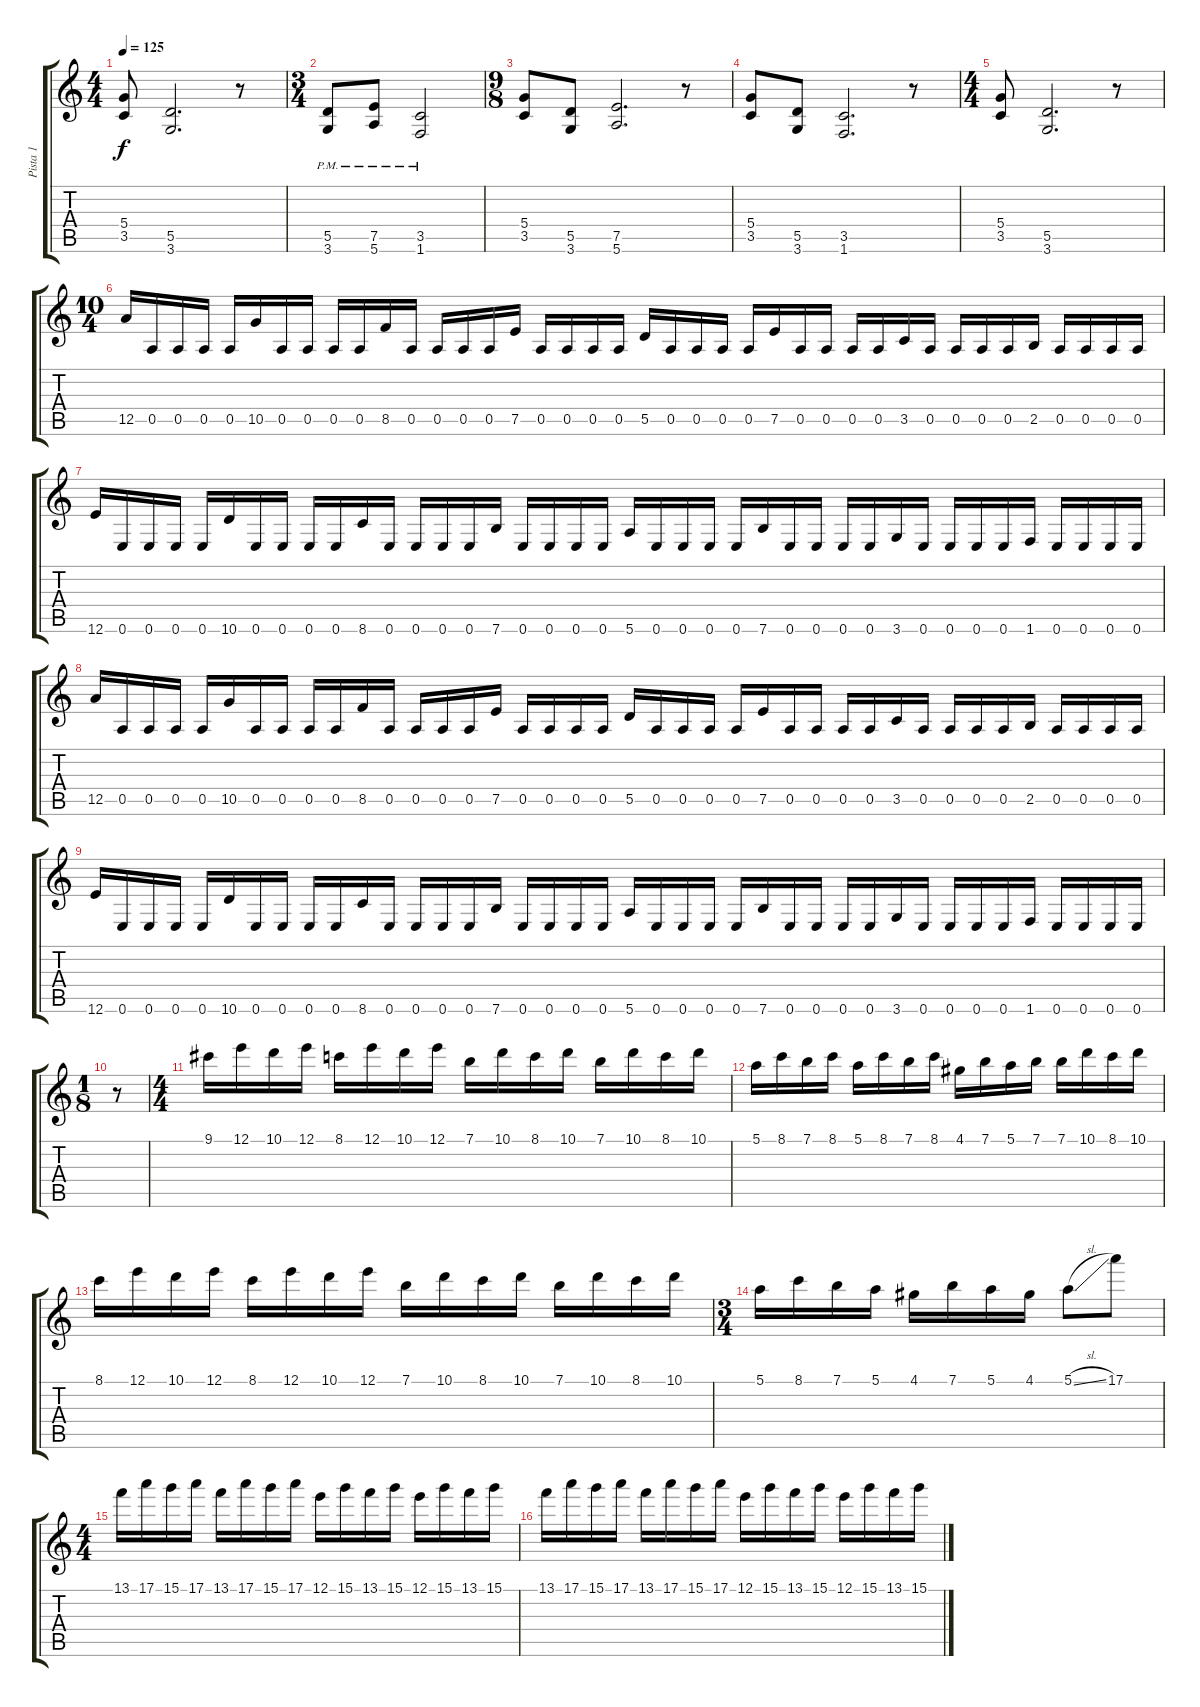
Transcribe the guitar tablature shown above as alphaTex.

\track ("Pista 1" "Pista 1") {instrument distortionguitar}
\staff {score tabs}
\tuning (E4 B3 G3 D3 A2 E2) {hide}
\ts (4 4)
\tempo 125
\clef g2
\ks c
(5.4 3.5).8{dy f} (5.5 3.6).2{d} r.8 |
\ts (3 4)
(5.5{pm} 3.6{pm}).8 (7.5{pm} 5.6{pm}).8 (3.5{pm} 1.6).2 |
\ts (9 8)
(5.4 3.5).8 (5.5 3.6).8 (7.5 5.6).2{d} r.8 |
(5.4 3.5).8 (5.5 3.6).8 (3.5 1.6).2{d} r.8 |
\ts (4 4)
(5.4 3.5).8 (5.5 3.6).2{d} r.8 |
\ts (10 4)
12.5.16 0.5.16 0.5.16 0.5.16 0.5.16 10.5.16 0.5.16 0.5.16 0.5.16 0.5.16 8.5.16 0.5.16 0.5.16 0.5.16 0.5.16 7.5.16 0.5.16 0.5.16 0.5.16 0.5.16 5.5.16 0.5.16 0.5.16 0.5.16 0.5.16 7.5.16 0.5.16 0.5.16 0.5.16 0.5.16 3.5.16 0.5.16 0.5.16 0.5.16 0.5.16 2.5.16 0.5.16 0.5.16 0.5.16 0.5.16 |
12.6.16 0.6.16 0.6.16 0.6.16 0.6.16 10.6.16 0.6.16 0.6.16 0.6.16 0.6.16 8.6.16 0.6.16 0.6.16 0.6.16 0.6.16 7.6.16 0.6.16 0.6.16 0.6.16 0.6.16 5.6.16 0.6.16 0.6.16 0.6.16 0.6.16 7.6.16 0.6.16 0.6.16 0.6.16 0.6.16 3.6.16 0.6.16 0.6.16 0.6.16 0.6.16 1.6.16 0.6.16 0.6.16 0.6.16 0.6.16 |
12.5.16 0.5.16 0.5.16 0.5.16 0.5.16 10.5.16 0.5.16 0.5.16 0.5.16 0.5.16 8.5.16 0.5.16 0.5.16 0.5.16 0.5.16 7.5.16 0.5.16 0.5.16 0.5.16 0.5.16 5.5.16 0.5.16 0.5.16 0.5.16 0.5.16 7.5.16 0.5.16 0.5.16 0.5.16 0.5.16 3.5.16 0.5.16 0.5.16 0.5.16 0.5.16 2.5.16 0.5.16 0.5.16 0.5.16 0.5.16 |
12.6.16 0.6.16 0.6.16 0.6.16 0.6.16 10.6.16 0.6.16 0.6.16 0.6.16 0.6.16 8.6.16 0.6.16 0.6.16 0.6.16 0.6.16 7.6.16 0.6.16 0.6.16 0.6.16 0.6.16 5.6.16 0.6.16 0.6.16 0.6.16 0.6.16 7.6.16 0.6.16 0.6.16 0.6.16 0.6.16 3.6.16 0.6.16 0.6.16 0.6.16 0.6.16 1.6.16 0.6.16 0.6.16 0.6.16 0.6.16 |
\ts (1 8)
r.8 |
\ts (4 4)
9.1.16 12.1.16 10.1.16 12.1.16 8.1.16 12.1.16 10.1.16 12.1.16 7.1.16 10.1.16 8.1.16 10.1.16 7.1.16 10.1.16 8.1.16 10.1.16 |
5.1.16 8.1.16 7.1.16 8.1.16 5.1.16 8.1.16 7.1.16 8.1.16 4.1.16 7.1.16 5.1.16 7.1.16 7.1.16 10.1.16 8.1.16 10.1.16 |
8.1.16 12.1.16 10.1.16 12.1.16 8.1.16 12.1.16 10.1.16 12.1.16 7.1.16 10.1.16 8.1.16 10.1.16 7.1.16 10.1.16 8.1.16 10.1.16 |
\ts (3 4)
5.1.16 8.1.16 7.1.16 5.1.16 4.1.16 7.1.16 5.1.16 4.1.16 5.1{sl}.8 17.1.8 |
\ts (4 4)
13.1.16 17.1.16 15.1.16 17.1.16 13.1.16 17.1.16 15.1.16 17.1.16 12.1.16 15.1.16 13.1.16 15.1.16 12.1.16 15.1.16 13.1.16 15.1.16 |
13.1.16 17.1.16 15.1.16 17.1.16 13.1.16 17.1.16 15.1.16 17.1.16 12.1.16 15.1.16 13.1.16 15.1.16 12.1.16 15.1.16 13.1.16 15.1.16
